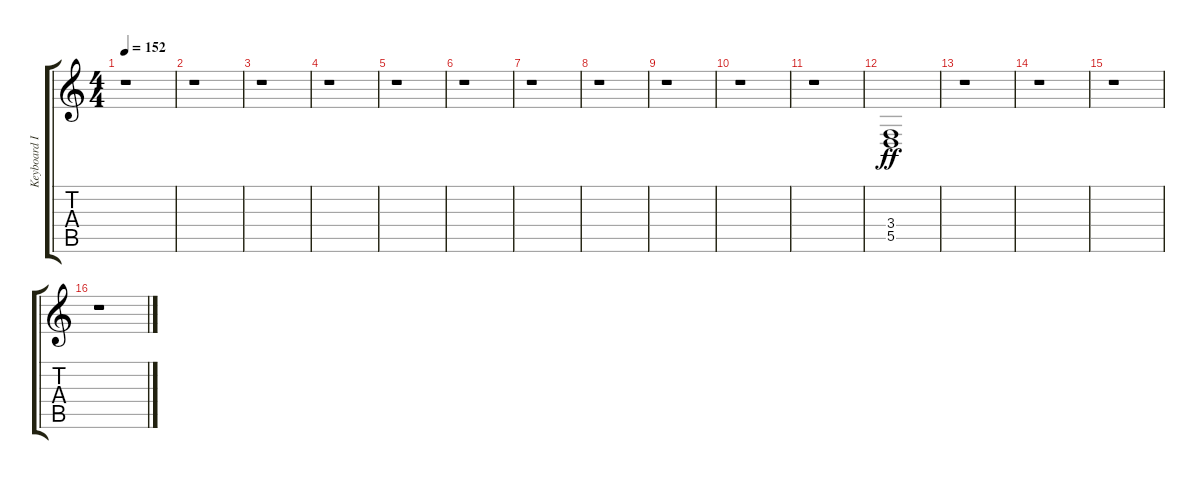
\track ("Keyboard II" "Keyboard I") {instrument stringensemble1}
\staff {score tabs}
\tuning (E4 B3 G3 D3 A2 E2) {hide}
\ts (4 4)
\tempo 152
\clef g2
\ks c
r.1{dy ff} |
r.1 |
r.1 |
r.1 |
r.1 |
r.1 |
r.1 |
r.1 |
r.1 |
r.1 |
r.1 |
(3.4 5.5).1{instrument churchorgan} |
r.1 |
r.1 |
r.1 |
r.1
